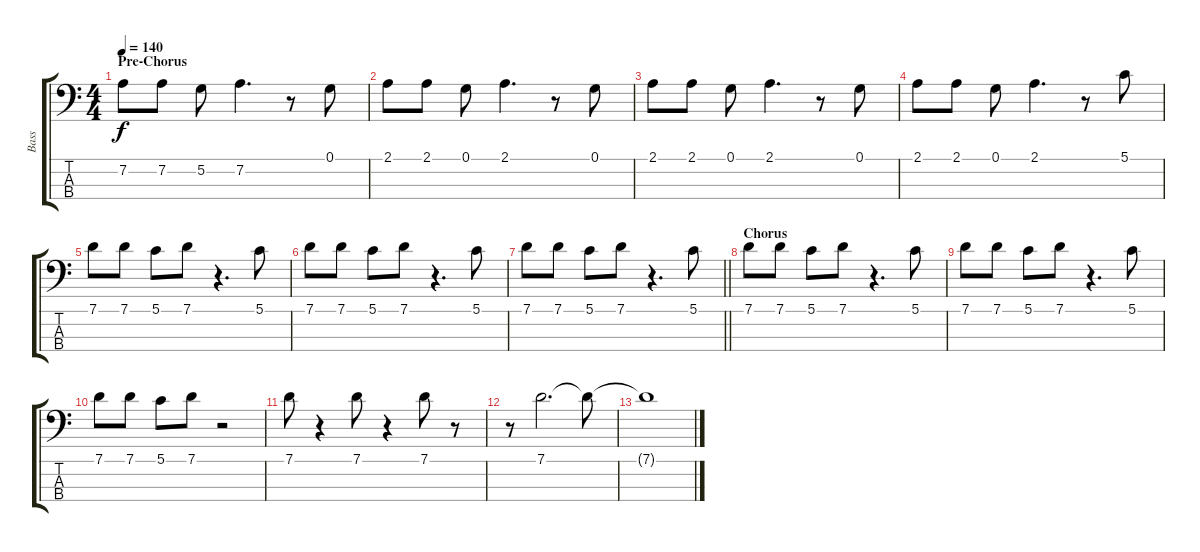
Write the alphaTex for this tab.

\track ("Bass" "Bass") {instrument electricbassfinger}
\staff {score tabs}
\tuning (G2 D2 A1 E1) {hide}
\ts (4 4)
\section ("" "Pre-Chorus")
\tempo 140
\clef f4
\ks c
7.2.8{dy f} 7.2.8 5.2.8 7.2.4{d} r.8 0.1.8 |
2.1.8 2.1.8 0.1.8 2.1.4{d} r.8 0.1.8 |
2.1.8 2.1.8 0.1.8 2.1.4{d} r.8 0.1.8 |
2.1.8 2.1.8 0.1.8 2.1.4{d} r.8 5.1.8 |
7.1.8 7.1.8 5.1.8 7.1.8 r.4{d} 5.1.8 |
7.1.8 7.1.8 5.1.8 7.1.8 r.4{d} 5.1.8 |
\barLineRight lightlight
7.1.8 7.1.8 5.1.8 7.1.8 r.4{d} 5.1.8 |
\section ("" "Chorus")
7.1.8 7.1.8 5.1.8 7.1.8 r.4{d} 5.1.8 |
7.1.8 7.1.8 5.1.8 7.1.8 r.4{d} 5.1.8 |
7.1.8 7.1.8 5.1.8 7.1.8 r.2 |
7.1.8 r.4 7.1.8 r.4 7.1.8 r.8 |
r.8 7.1.2{d} 7.1{t}.8 |
7.1{t}.1
